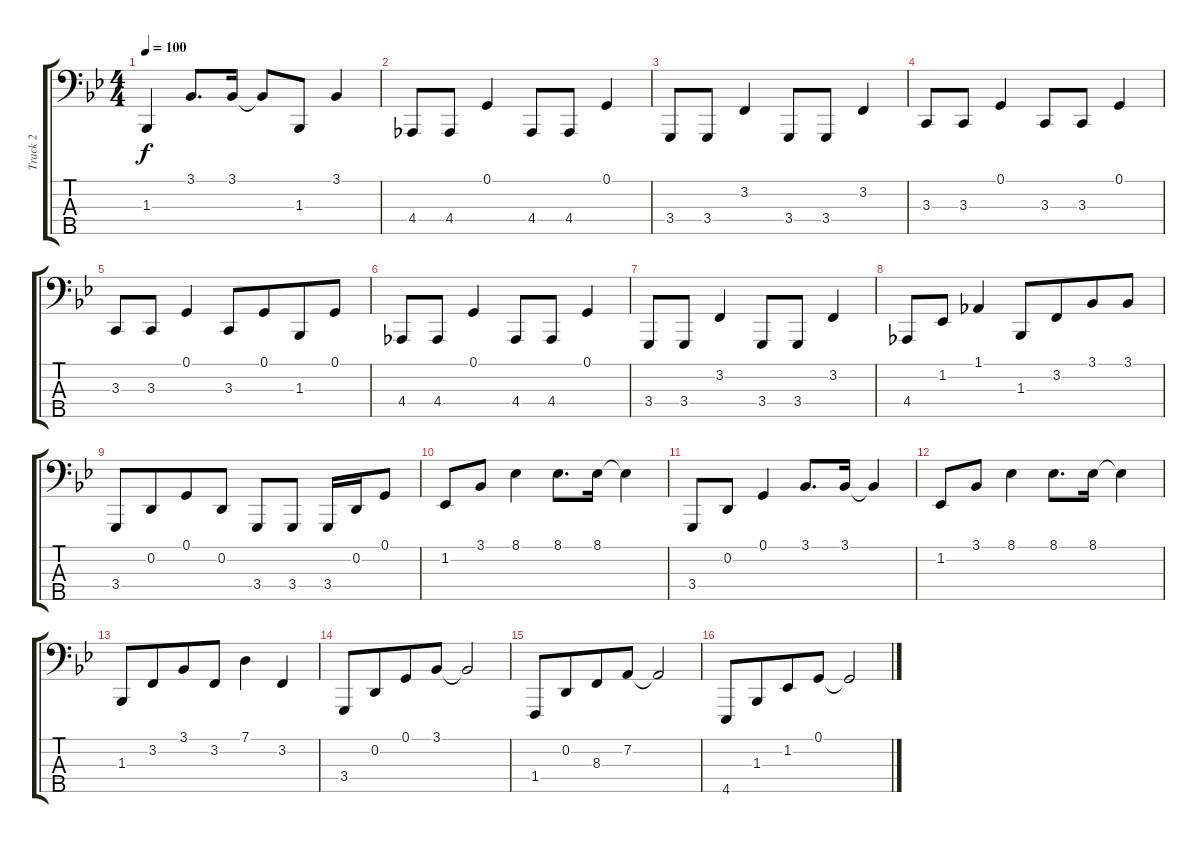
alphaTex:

\track ("Track 2" "Track 2") {instrument acousticgrandpiano}
\staff {score tabs}
\tuning (G2 D2 A1 E1 B0) {hide}
\ts (4 4)
\tempo 100
\clef f4
\ks bb
1.3.4{dy f} 3.1.8{d} 3.1.16 3.1{t}.8 1.3.8 3.1.4 |
4.4.8 4.4.8 0.1.4 4.4.8 4.4.8 0.1.4 |
3.4.8 3.4.8 3.2.4 3.4.8 3.4.8 3.2.4 |
3.3.8 3.3.8 0.1.4 3.3.8 3.3.8 0.1.4 |
3.3.8 3.3.8 0.1.4 3.3.8 0.1.8{beam merge} 1.3.8 0.1.8 |
4.4.8 4.4.8 0.1.4 4.4.8 4.4.8 0.1.4 |
3.4.8 3.4.8 3.2.4 3.4.8 3.4.8 3.2.4 |
4.4.8 1.2.8 1.1.4 1.3.8 3.2.8{beam merge} 3.1.8 3.1.8 |
3.4.8 0.2.8{beam merge} 0.1.8 0.2.8 3.4.8 3.4.8 3.4.16 0.2.16 0.1.8 |
1.2.8 3.1.8 8.1.4 8.1.8{d} 8.1.16 8.1{t}.4 |
3.4.8 0.2.8 0.1.4 3.1.8{d} 3.1.16 3.1{t}.4 |
1.2.8 3.1.8 8.1.4 8.1.8{d} 8.1.16 8.1{t}.4 |
1.3.8 3.2.8{beam merge} 3.1.8 3.2.8 7.1.4 3.2.4 |
3.4.8 0.2.8{beam merge} 0.1.8 3.1.8 3.1{t}.2 |
1.4.8 0.2.8{beam merge} 8.3.8 7.2.8 7.2{t}.2 |
4.5.8 1.3.8{beam merge} 1.2.8 0.1.8 0.1{t}.2
